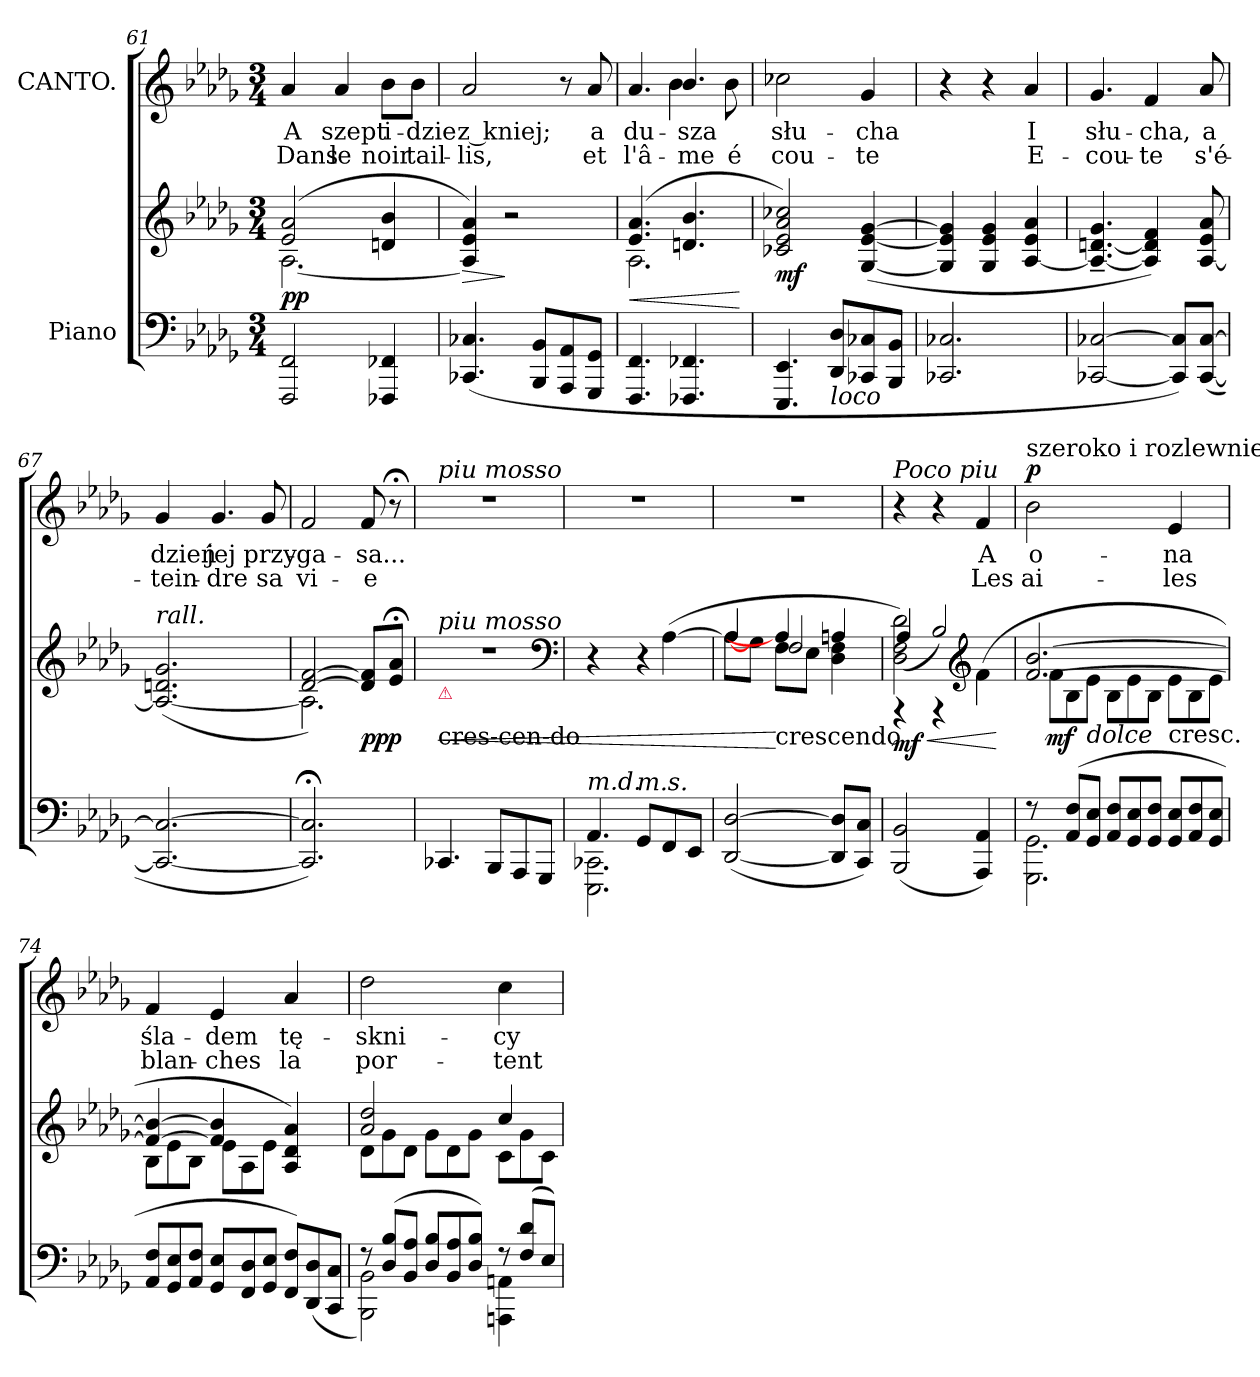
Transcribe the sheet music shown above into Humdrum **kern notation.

**kern	**kern	**dynam	**kern	**text	**text	**dynam
*part2	*part2	*part2	*part1	*part1	*part1	*part1
*staff3	*staff2	*staff2/3	*staff1	*staff1	*staff1	*staff1
*I"Piano	*	*	*I"CANTO.	*	*	*
*clefF4	*clefG2	*	*clefG2	*	*	*
*k[b-e-a-d-g-]	*k[b-e-a-d-g-]	*	*k[b-e-a-d-g-]	*	*	*
*M3/4	*M3/4	*	*M3/4	*	*	*
=61	=61	=61	=61	=61	=61	=61
*	*^	*	*	*	*	*
2FFF/ 2FF/	(2e-/ 2a-/	[2.A-\	pp	4a-/	A	Dans	.
.	.	.	.	4a-/	szept	le	.
4FFF-X/ 4FF-X/	4dn/ 4b-/	.	.	8b-\L	i-	noir	.
.	.	.	.	8b-\J	-dzie	tail-	.
*	*v	*v	*	*	*	*	*
=62	=62	=62	=62	=62	=62	=62
(>4.CC-X/ 4.C-X/	4A-]/ 4e-/ 4a-/)	>	2a-/	z kniej;	-lis,	.
.	2r	]	.	.	.	.
8BBB-/ 8BB-/L	.	.	.	.	.	.
8AAA-/ 8AA-/	.	.	8r	.	.	.
8GGG-/ 8GG-/J	.	.	8a-/	a	et	.
=63	=63	=63	=63	=63	=63	=63
*	*^	*	*^	*	*	*
4.FFF/ 4.FF/	(4.e-/ 4.a-/	2.A-\	<	4.a-/	4.ryy	du-	l'â-	.
4.FFF-X/ 4.FF-X/	4.dn/ 4.b-/	.	.	4.b-/	4b-\	-sza	-me	.
.	.	.	.	.	8b-\	.	é	.
*	*v	*v	*	*	*	*	*	*
*	*	*	*v	*v	*	*	*
.	.	[	.	.	.	.
=64	=64	=64	=64	=64	=64	=64
4.EEE-/ 4.EE-/	2c-X/ 2e-/ 2a-/ 2cc-X/)	mf	2cc-X\	słu-	cou-	.
!LO:TX:b:i:t=loco	!	!	!	!	!	!
8DD-/ 8D-/L	.	.	.	.	.	.
8CC-X/ 8C-X/	(>[4G-/ [4e-/ [4g-/	.	4g-/	-cha	-te	.
8BBB-/ 8BB-/J	.	.	.	.	.	.
=65	=65	=65	=65	=65	=65	=65
2.CC-X/ 2.C-X/	4G-]/ 4e-]/ 4g-]/	.	4r	.	.	.
.	4G-/ 4e-/ 4g-/	.	4r	.	.	.
.	[4A-/ 4e-/ 4a-/	.	4a-/	I	E-	.
=66	=66	=66	=66	=66	=66	=66
[2CC-X/ [2C-X/	4.A-_~>/ [4.dn~>/ 4.g-~>/	.	4.g-/	słu-	-cou-	.
.	4A-]/ 4d]/ 4f/)	.	4f/	-cha,	-te	.
8CC-]/ 8C-]/L)	.	.	.	.	.	.
(>[8CC-/ [8C-/J	[8A-/ 8e-/ 8a-/	.	8a-/	a	s'é-	.
=67	=67	=67	=67	=67	=67	=67
!	!LO:TX:a:i:t=rall.	!	!	!	!	!
2.CC-_/ 2.C-_/	(>2.A-_/ 2.dn/ 2.g-/	.	4g-/	dzień	-tein-	.
.	.	.	4.g-/	jej	-dre	.
.	.	.	8g-/	przy-	sa	.
=68	=68	=68	=68	=68	=68	=68
*	*^	*	*	*	*	*
2.CC-];</ 2.C-];</)	[2d-/ [2f/)	2.A-\]	.	2f/	-ga-	vi-	.
.	8d-]/ 8f]/L	.	ppp	8f/	-sa...	-e	.
.	8e-;</ 8a-;</J	.	.	8r;<	.	.	.
*	*v	*v	*	*	*	*	*
=69	=69	=69	=69	=69	=69	=69
!	!	!	!LO:TX:a:i:t=piu mosso	!	!	!
!	!LO:TX:c:t=cres-cen-do	!	!	!	!	!
!	!LO:TX:a:i:t=piu mosso	!	!	!	!	!
!	!LO:TX:b:color=crimson:t=⚠	!	!	!	!	!
4.CC-X/	2.r	<	2.r	.	.	.
8BBB-/L	.	.	.	.	.	.
8AAA-/	.	.	.	.	.	.
8GGG-/J	.	.	.	.	.	.
*	*clefF4	*	*	*	*	*
=70	=70	=70	=70	=70	=70	=70
*^	*	*	*	*	*	*
!LO:TX:a:i:t=m.d.	!	!	!	!	!	!	!
!	!	!LO:N:vis=4	!	!	!	!	!
(4.AA-/	2.EEE-\ 2.CC-X\)	4.r	.	2.r	.	.	.
!LO:TX:a:i:t=m.s.	!	!	!	!	!	!	!
!	!	!LO:N:vis=4	!	!	!	!	!
8GG-/L	.	8r	.	.	.	.	.
8FF/	.	([4A-\	.	.	.	.	.
8EE-/J	.	.	.	.	.	.	.
*v	*v	*	*	*	*	*	*
=71	=71	=71	=71	=71	=71	=71
*	*^	*	*	*	*	*
*	*	*^	*	*	*	*	*
([2DD-/ [2D-/	4A-/]	[>8A-\L	4ryy	.	2.r	.	.	.
.	.	8G-\J	.	.	.	.	.	.
!	!LO:TX:c:t=crescendo	!	!	!	!	!	!	!
.	4A-/]	8F\L	2F/	[	.	.	.	.
.	.	8E-\J	.	.	.	.	.	.
8DD-]/ 8D-]/L	4An/	4D-\ 4F\	.	.	.	.	.	.
8CC/ 8C/J)	.	.	.	.	.	.	.	.
=72	=72	=72	=72	=72	=72	=72	=72	=72
!	!	!	!	!	!LO:TX:a:i:t=Poco piu	!	!	!
(2BBB-/ 2BB-/	2D-\ 2F\ 2d-\)	(4A-/	4rAAA	< mf	4r	.	.	.
.	.	2B-/)	4rAAA	.	4r	.	.	.
*	*clefG2	*	*	*	*	*	*	*
4AAA-/ 4AA-/)	(4f\	.	4ryy	.	4f/	A	Les	.
*	*v	*v	*v	*	*	*	*	*
.	.	[	.	.	.	.
=73	=73	=73	=73	=73	=73	=73
*	*^	*	*	*	*	*
*Xtuplet	*	*Xtuplet	*	*	*	*	*
*^	*	*	*	*	*	*	*
!	!	!	!	!	!LO:TX:a:t=szeroko i rozlewnie	!	!	!
!	!	!	!	!	!	!	!	!LO:DY:a
12r	2.GGG-\ 2.GG-\	[2.f/ [2.b-/	12f\L	.	2b-\	o-	ai-	p
(<12AA-/ 12F/L	.	.	12B-\	mf	.	.	.	.
!	!	!	!LO:TX:b:i:t=dolce	!	!	!	!	!
12GG-/ 12E-/J	.	.	12e-\J	.	.	.	.	.
12AA-/ 12F/L	.	.	12B-\L	.	.	.	.	.
12GG-/ 12E-/	.	.	12e-\	.	.	.	.	.
12GG-/ 12F/J	.	.	12B-\J	.	.	.	.	.
!	!	!	!LO:TX:c:t=cresc.	!	!	!	!	!
12GG-/ 12E-/L	.	.	12e-\L	.	4e-/	-na	-les	.
12AA-/ 12F/	.	.	12B-\	.	.	.	.	.
12GG-/ 12E-/J	.	.	12e-\J	.	.	.	.	.
*v	*v	*	*	*	*	*	*	*
=74	=74	=74	=74	=74	=74	=74	=74
12AA-/ 12F/L	4f_/ 4b-_/	12B-\L	.	4f/	śla-	blan-	.
12GG-/ 12E-/	.	12e-\	.	.	.	.	.
12AA-/ 12F/J	.	12B-\J	.	.	.	.	.
12GG-/ 12E-/L	4f]/ 4b-]/	12e-\L	.	4e-/	-dem	-ches	.
12FF/ 12D-/	.	12A-\	.	.	.	.	.
12GG-/ 12E-/J	.	12e-\J	.	.	.	.	.
12FF/ 12F/L)	4A-/ 4d-/ 4a-/)	4ryy	.	4a-/	tę-	la	.
(12DD-/ 12D-/	.	.	.	.	.	.	.
12CC/ 12C/J	.	.	.	.	.	.	.
=75	=75	=75	=75	=75	=75	=75	=75
*^	*	*	*	*	*	*	*
12r	2BBB-\ 2BB-\)	2a-/ 2dd-/	12d-\L	.	2dd-\	-skni-	por-	.
(12D-/ 12B-/L	.	.	12g-\	.	.	.	.	.
12BB-/ 12A-/J	.	.	12d-\J	.	.	.	.	.
12D-/ 12B-/L	.	.	12g-\L	.	.	.	.	.
12BB-/ 12A-/	.	.	12d-\	.	.	.	.	.
12D-/ 12B-/J)	.	.	12g-\J	.	.	.	.	.
12r	4AAAn\ 4AAn\	4cc/	12c\L	.	4cc\	-cy	-tent	.
(<12F/ 12d-/L	.	.	12g-\	.	.	.	.	.
12E-/J)	.	.	12c\J	.	.	.	.	.
*v	*v	*	*	*	*	*	*	*
*	*v	*v	*	*	*	*	*
=	=	=	=	=	=	=
*-	*-	*-	*-	*-	*-	*-
